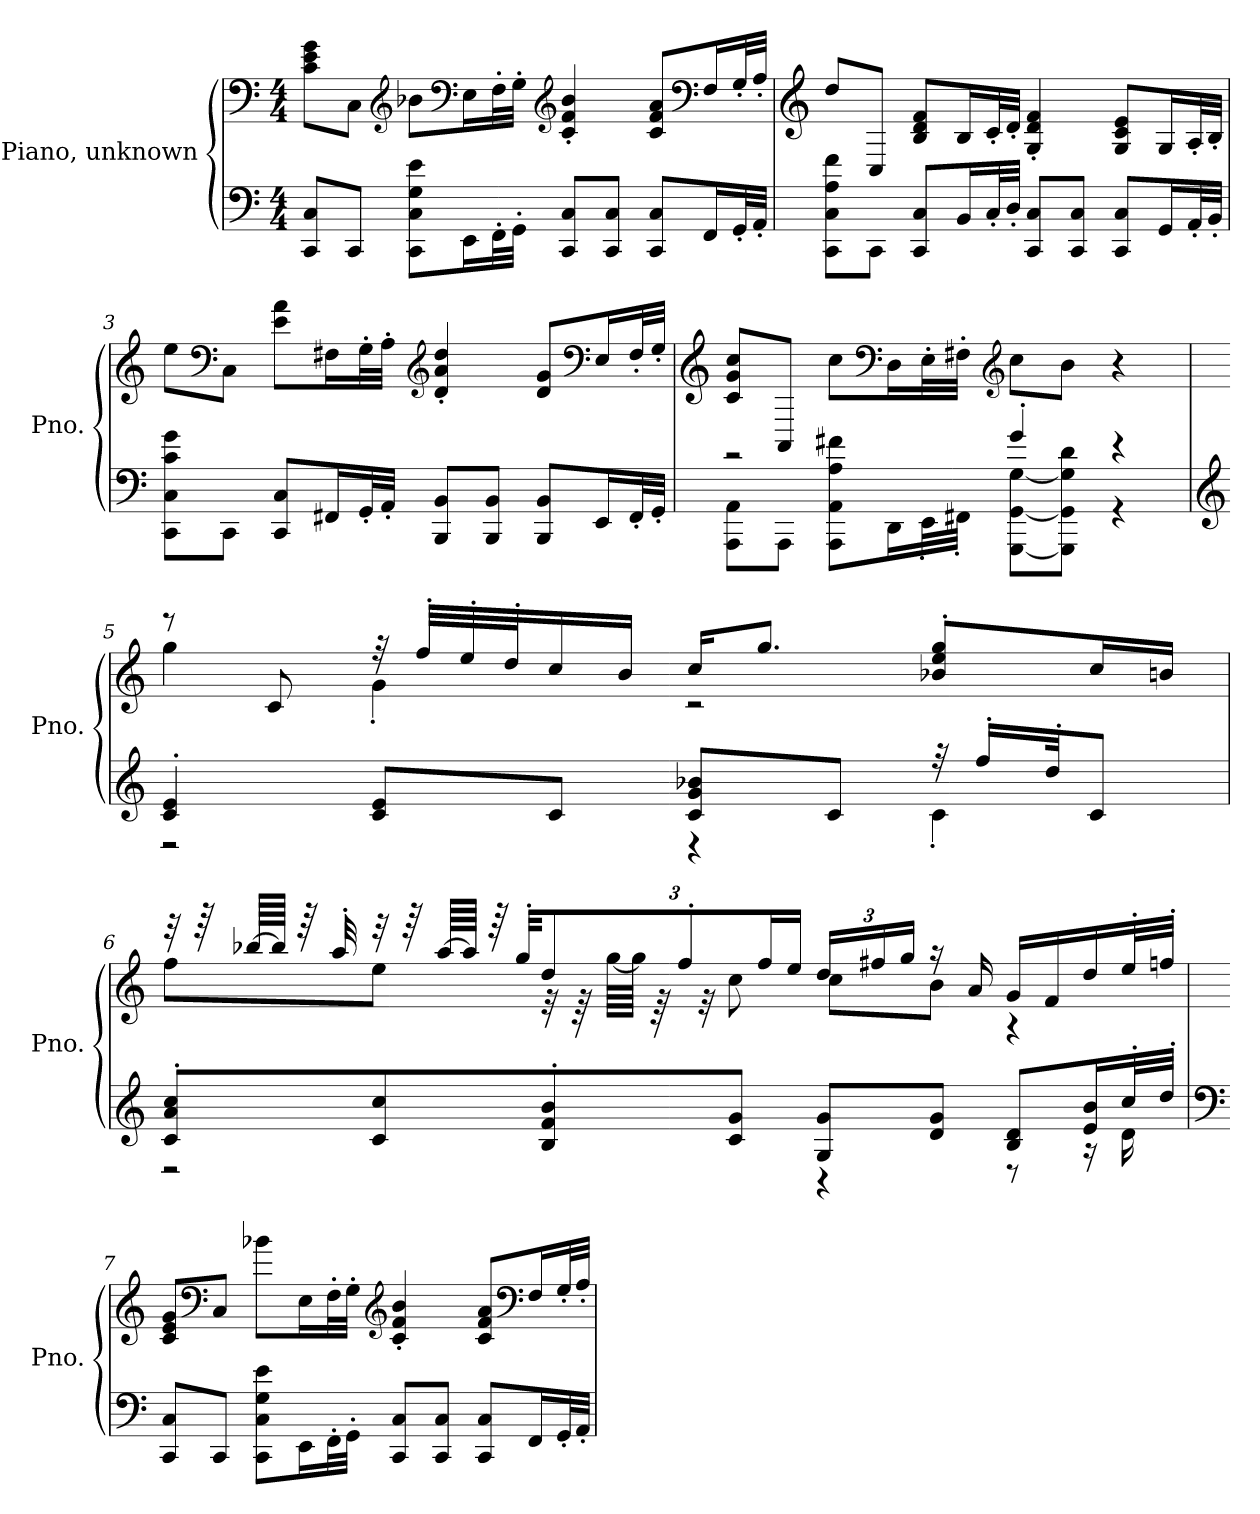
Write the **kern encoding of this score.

**kern	**kern
*part1	*part1
*staff2	*staff1
*I"Piano, unknown	*
*I'Pno.	*
*clefF4	*clefF4
*k[]	*k[]
*M4/4	*M4/4
*MM120	*MM120
=1	=1
8CC/ 8C/L	8c\ 8e\ 8g\L
8CC/J	8C\J
*	*clefG2
8CC\ 8C\ 8G\ 8e\L	8b-X\L
*	*clefF4
16EE\L	16E\L
32FF'\L	32F'\L
32GG'\JJJ	32G'\JJJ
*	*clefG2
8CC/ 8C/L	4c/' 4f/' 4b-/'
8CC/ 8C/J	.
8CC/ 8C/L	8c/ 8f/ 8a/L
*	*clefF4
16FF/L	16F/L
32GG'/L	32G'/L
32AA'/JJJ	32A'/JJJ
=2	=2
*	*clefG2
8CC\ 8C\ 8A\ 8f\L	8dd/L
8CC\J	8C/J
8CC/ 8C/L	8B/ 8d/ 8f/L
16BB/L	16B/L
32C'/L	32c'/L
32D'/JJJ	32d'/JJJ
8CC/ 8C/L	4G/' 4d/' 4f/'
8CC/ 8C/J	.
8CC/ 8C/L	8G/ 8c/ 8e/L
16GG/L	16G/L
32AA'/L	32A'/L
32BB'/JJJ	32B'/JJJ
!!LO:LB:g=z
=3	=3
8CC\ 8C\ 8c\ 8g\L	8ee\L
*	*clefF4
8CC\J	8C\J
8CC/ 8C/L	8e\ 8a\L
16FF#X/L	16F#X\L
32GG'/L	32G'\L
32AA'/JJJ	32A'\JJJ
*	*clefG2
8BBB/ 8BB/L	4d/' 4a/' 4dd/'
8BBB/ 8BB/J	.
8BBB/ 8BB/L	8d/ 8g/L
*	*clefF4
16EE/L	16E/L
32FF#'/L	32F#'/L
32GG'/JJJ	32G'/JJJ
=4	=4
*	*clefG2
*^	*
2r	8AAA\ 8AA\L	8c/ 8g/ 8cc/L
.	8AAA\J	8AA/J
.	8AAA\ 8AA\ 8A\ 8f#X\L	8cc\L
*	*	*clefF4
.	16DD\L	16D\L
.	32EE'\L	32E'\L
.	32FF#X'\JJJ	32F#X'\JJJ
*	*	*clefG2
4g'/	[8GGG\ [8GG\ [8G\L	8cc\L
.	8GGG\] 8GG\] 8G\] 8d\J	8b\J
4r	4r	4r
!!LO:LB:g=z
=5	=5	=5
*clefG2	*	*
*	*	*^
4c/' 4e/'	2r	8r	4gg\
.	.	8c/	.
8c/ 8e/L	.	32r	4g'\
.	.	32ff'/LLL	.
.	.	32ee'/	.
.	.	32dd'/J	.
8c/J	.	16cc/	.
.	.	16b/JJ	.
8c/ 8g/ 8b-X/L	4r	16cc/KL	2r
.	.	8.gg/J	.
8c/J	.	.	.
32r	4c'\	8b-X/' 8ee/' 8gg/'L	.
16ff'/LL	.	.	.
32dd'/JK	.	.	.
8c/J	.	16cc/L	.
.	.	16bn/JJ	.
!!LO:LB:g=z	!!
=6	=6	=6	=6
8c/' 8a/' 8cc/'L	2r	32r	8ff\L
.	.	64r	.
.	.	[64bb-X/LLLL	.
.	.	64bb-/JJJJ]	.
.	.	64r	.
.	.	32aa'/	.
8c/ 8cc/	.	32r	8ee\J
.	.	64r	.
.	.	[64aa/LLLL	.
.	.	64aa/JJJJ]	.
.	.	64r	.
.	.	32gg'/KKL	.
*	*	*Xbrackettup	*
8B/' 8f/' 8b/'	.	12dd/	32r
.	.	.	64r
.	.	.	[64gg\LLLL
.	.	.	64gg\JJJJ]
.	.	.	64r
.	.	12ff'/	.
.	.	.	32r
8c/ 8g/J	.	.	8cc\
.	.	24ff/L	.
.	.	24ee/JJ	.
8G/ 8g/L	4r	24dd/LL	8cc\L
.	.	24ff#X/	.
.	.	24gg/JJ	.
8d/ 8g/J	.	16r	8b\J
.	.	16a/	.
8B/ 8d/L	8r	16g/LL	4r
.	.	16f/	.
16e/ 16b/L	16r	16dd/	.
32cc'/L	16d\	32ee'/L	.
32dd'/JJJ	.	32ffn'/JJJ	.
*v	*v	*	*
*	*v	*v
!!LO:LB:g=z
=7	=7
*clefF4	*
8CC/ 8C/L	8c/ 8e/ 8g/L
*	*clefF4
8CC/J	8C/J
8CC\ 8C\ 8G\ 8e\L	8b-X\L
16EE\L	16E\L
32FF'\L	32F'\L
32GG'\JJJ	32G'\JJJ
*	*clefG2
8CC/ 8C/L	4c/' 4f/' 4b-/'
8CC/ 8C/J	.
8CC/ 8C/L	8c/ 8f/ 8a/L
*	*clefF4
16FF/L	16F/L
32GG'/L	32G'/L
32AA'/JJJ	32A'/JJJ
=	=
*-	*-
